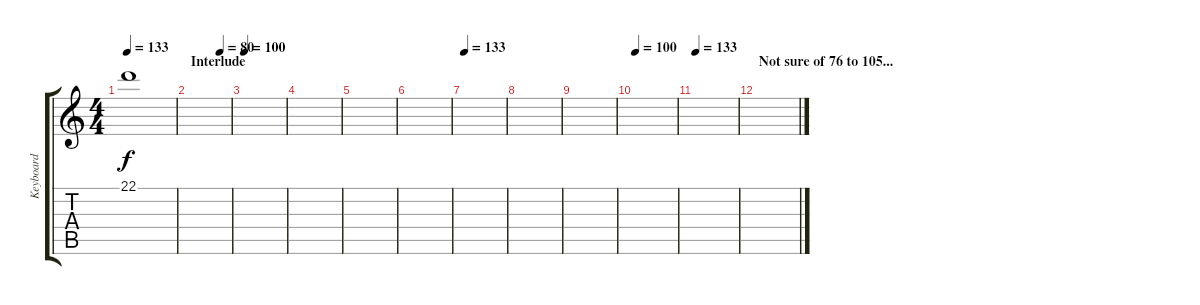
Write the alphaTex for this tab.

\track ("Keyboard" "Keyboard") {instrument pad7halo}
\staff {score tabs}
\tuning (E4 B3 G3 D3 A2 E2) {hide}
\ts (4 4)
\tempo 133
\clef g2
\ks c
22.1{t}.1{dy f volume 0} |
\section ("" "Interlude")
\tempo (80 0.75)
|
\tempo 100
|
|
|
|
\tempo 133
|
|
|
\tempo 100
|
\tempo 133
|
\section ("" "Not sure of 76 to 105...")
